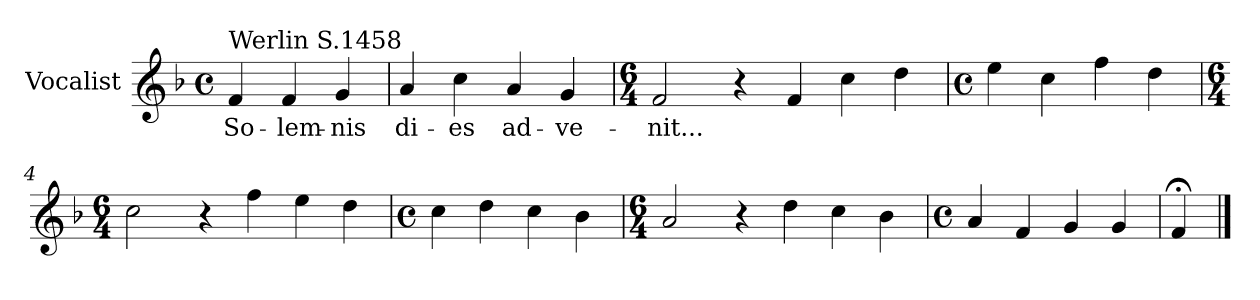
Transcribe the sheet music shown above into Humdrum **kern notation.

**kern	**text
*part1	*part1
*staff1	*staff1
*I"Vocalist	*
*k[b-]	*
*F:	*
*M4/4	*
*met(c)	*
=	=
!LO:TX:a:t=Werlin S.1458	!
4f	So-
4f	-lem-
4g	-nis
=1	=1
4a	di-
4cc	-es
4a	ad-
4g	-ve-
=2	=2
*M6/4	*
2f	-nit...
4r	.
4f	.
4cc	.
4dd	.
=3	=3
*M4/4	*
*met(c)	*
4ee	.
4cc	.
4ff	.
4dd	.
=4	=4
*M6/4	*
2cc	.
4r	.
4ff	.
4ee	.
4dd	.
=5	=5
*M4/4	*
*met(c)	*
4cc	.
4dd	.
4cc	.
4b-	.
=6	=6
*M6/4	*
2a	.
4r	.
4dd	.
4cc	.
4b-	.
=7	=7
*M4/4	*
*met(c)	*
4a	.
4f	.
4g	.
4g	.
=8	=8
4f;<	.
==	==
*-	*-
